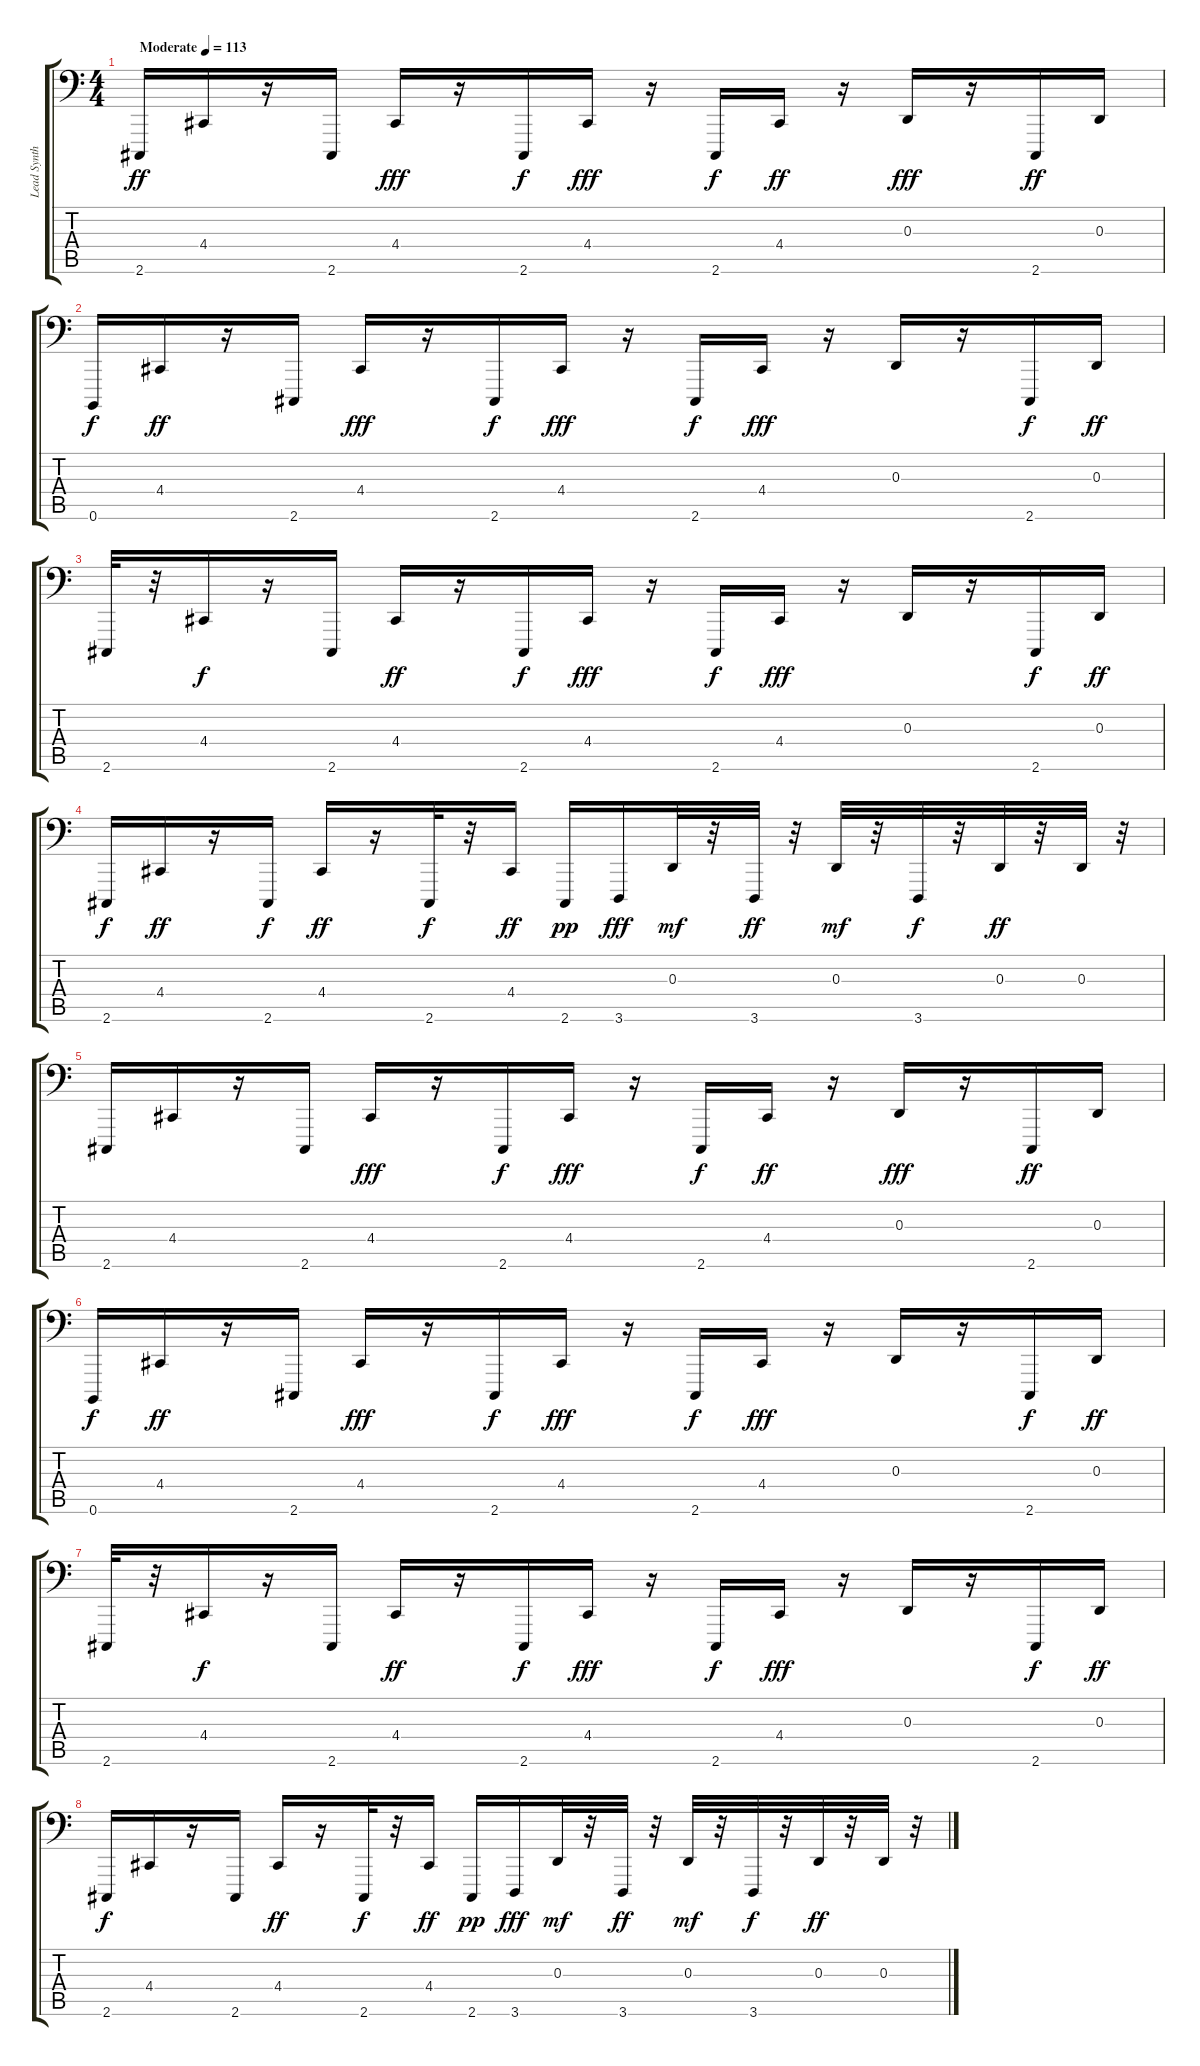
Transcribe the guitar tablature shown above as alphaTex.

\track ("Lead Synth 1" "Lead Synth") {instrument lead1square}
\staff {score tabs}
\tuning (B2 Gb2 D2 A1 E1 B0) {hide}
\ts (4 4)
\tempo (113 "Moderate")
\clef f4
\ks c
2.6.16{dy ff instrument lead1square} 4.4.16 r.16 2.6.16 4.4.16{dy fff} r.16 2.6.16{dy f} 4.4.16{dy fff} r.16 2.6.16{dy f} 4.4.16{dy ff} r.16 0.3.16{dy fff} r.16 2.6.16{dy ff} 0.3.16 |
0.6.16{dy f} 4.4.16{dy ff} r.16 2.6.16 4.4.16{dy fff} r.16 2.6.16{dy f} 4.4.16{dy fff} r.16 2.6.16{dy f} 4.4.16{dy fff} r.16 0.3.16 r.16 2.6.16{dy f} 0.3.16{dy ff} |
2.6.32 r.32 4.4.16{dy f} r.16 2.6.16 4.4.16{dy ff} r.16 2.6.16{dy f} 4.4.16{dy fff} r.16 2.6.16{dy f} 4.4.16{dy fff} r.16 0.3.16 r.16 2.6.16{dy f} 0.3.16{dy ff} |
2.6.16{dy f} 4.4.16{dy ff} r.16 2.6.16{dy f} 4.4.16{dy ff} r.16 2.6.32{dy f} r.32 4.4.16{dy ff} 2.6.16{dy pp} 3.6.16{dy fff} 0.3.32{dy mf} r.32 3.6.32{dy ff} r.32 0.3.32{dy mf} r.32 3.6.32{dy f} r.32 0.3.32{dy ff} r.32 0.3.32 r.32 |
2.6.16 4.4.16 r.16 2.6.16 4.4.16{dy fff} r.16 2.6.16{dy f} 4.4.16{dy fff} r.16 2.6.16{dy f} 4.4.16{dy ff} r.16 0.3.16{dy fff} r.16 2.6.16{dy ff} 0.3.16 |
0.6.16{dy f} 4.4.16{dy ff} r.16 2.6.16 4.4.16{dy fff} r.16 2.6.16{dy f} 4.4.16{dy fff} r.16 2.6.16{dy f} 4.4.16{dy fff} r.16 0.3.16 r.16 2.6.16{dy f} 0.3.16{dy ff} |
2.6.32 r.32 4.4.16{dy f} r.16 2.6.16 4.4.16{dy ff} r.16 2.6.16{dy f} 4.4.16{dy fff} r.16 2.6.16{dy f} 4.4.16{dy fff} r.16 0.3.16 r.16 2.6.16{dy f} 0.3.16{dy ff} |
2.6.16{dy f} 4.4.16 r.16 2.6.16 4.4.16{dy ff} r.16 2.6.32{dy f} r.32 4.4.16{dy ff} 2.6.16{dy pp} 3.6.16{dy fff} 0.3.32{dy mf} r.32 3.6.32{dy ff} r.32 0.3.32{dy mf} r.32 3.6.32{dy f} r.32 0.3.32{dy ff} r.32 0.3.32 r.32
